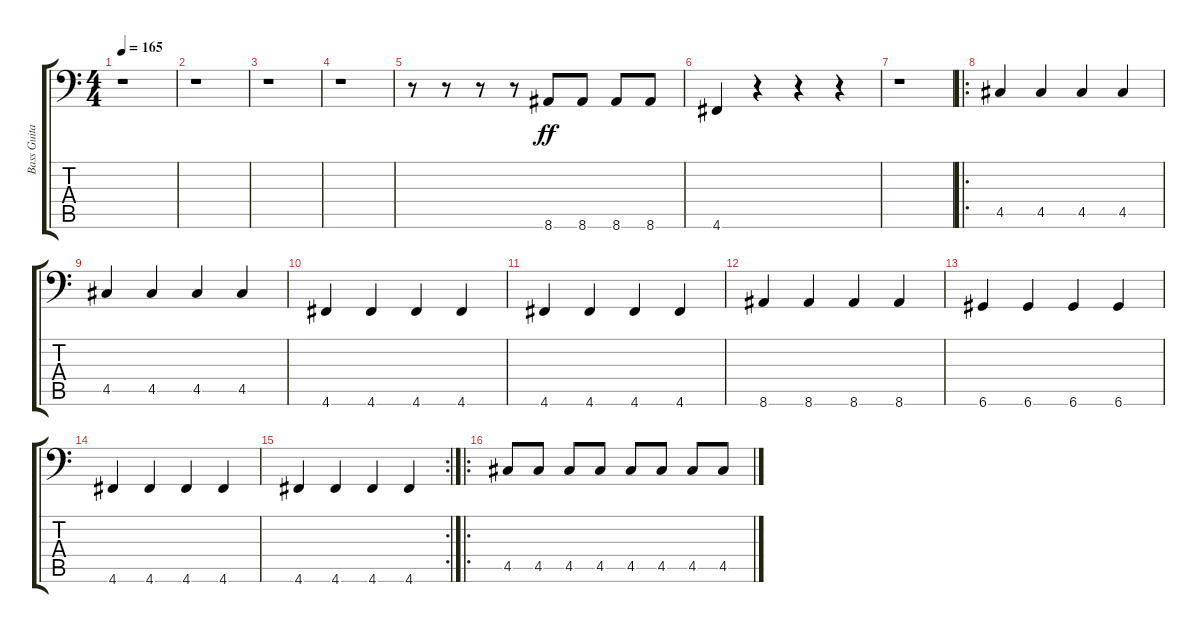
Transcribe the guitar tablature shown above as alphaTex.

\track ("Bass Guitar" "Bass Guita") {instrument electricbassfinger}
\staff {score tabs}
\tuning (E3 B2 G2 D2 A1 D1) {hide}
\ts (4 4)
\tempo 165
\clef f4
\ks c
r.1{dy f} |
r.1 |
r.1 |
r.1 |
r.8 r.8 r.8 r.8 8.6.8{dy ff} 8.6.8 8.6.8 8.6.8 |
4.6.4 r.4 r.4 r.4 |
r.1 |
\ro
4.5.4 4.5.4 4.5.4 4.5.4 |
4.5.4 4.5.4 4.5.4 4.5.4 |
4.6.4 4.6.4 4.6.4 4.6.4 |
4.6.4 4.6.4 4.6.4 4.6.4 |
8.6.4 8.6.4 8.6.4 8.6.4 |
6.6.4 6.6.4 6.6.4 6.6.4 |
4.6.4 4.6.4 4.6.4 4.6.4 |
\rc 2
4.6.4 4.6.4 4.6.4 4.6.4 |
\ro
4.5.8 4.5.8 4.5.8 4.5.8 4.5.8 4.5.8 4.5.8 4.5.8
